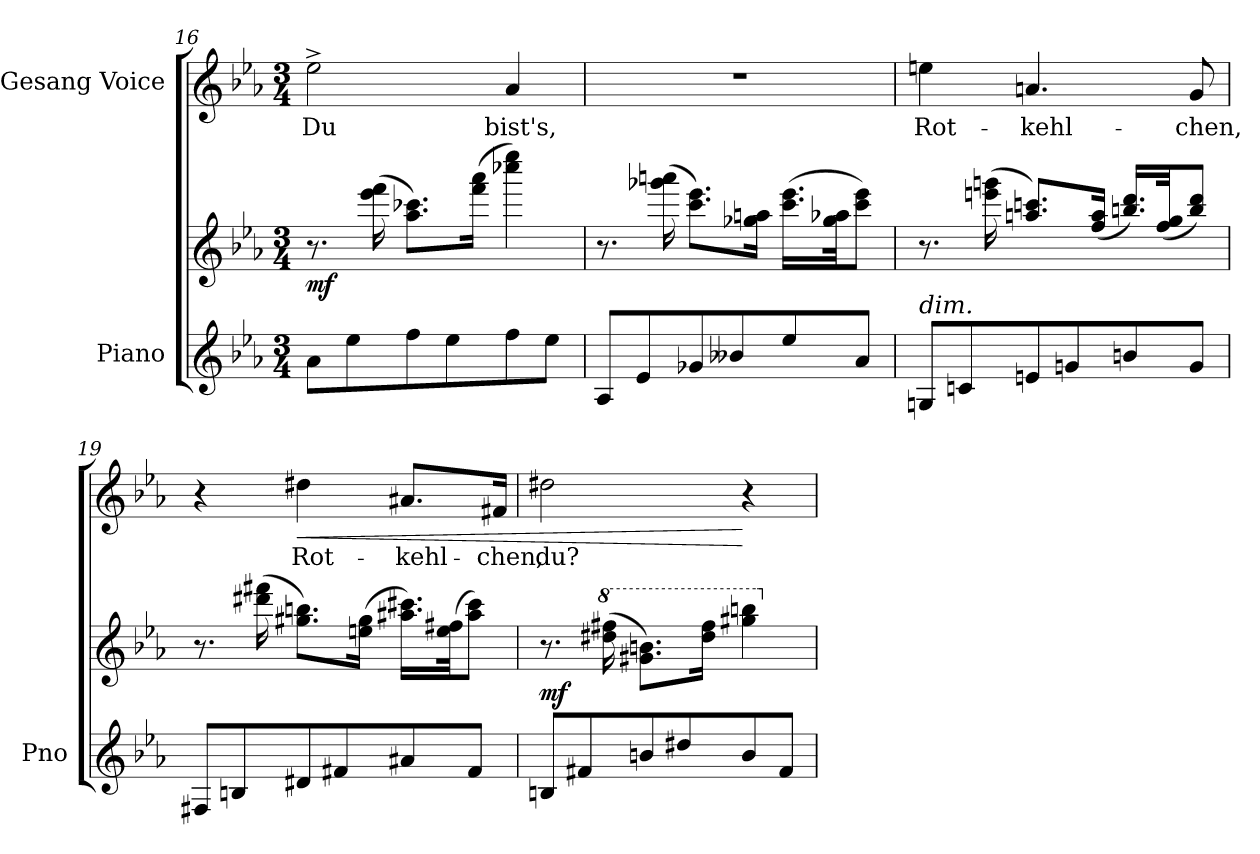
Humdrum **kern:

**kern	**kern	**dynam	**kern	**text	**dynam
*part2	*part2	*part2	*part1	*part1	*part1
*staff3	*staff2	*staff2/3	*staff1	*staff1	*staff1
*I"Piano	*	*	*I"Gesang Voice	*	*
*I'Pno	*	*	*	*	*
*clefG2	*clefG2	*	*clefG2	*	*
*k[b-e-a-]	*k[b-e-a-]	*	*k[b-e-a-]	*	*
*M3/4	*M3/4	*	*M3/4	*	*
=16	=16	=16	=16	=16	=16
!	!	!LO:DY:b	!	!LO:LY:b	!
8a-\L	8.r	mf	2ee-^\	Du	.
8ee-\	.	.	.	.	.
.	(16eee-\ 16fff\	.	.	.	.
8ff\	8.aa-\ 8.ccc-X\L)	.	.	.	.
8ee-\	.	.	.	.	.
.	(16fff\ 16aaa-\Jk	.	.	.	.
!	!	!	!	!LO:LY:b	!
8ff\	4cccc-X\ 4eeee-\)	.	4a-/	bist's,	.
8ee-\J	.	.	.	.	.
=17	=17	=17	=17	=17	=17
8A-/L	8.r	.	2.r	.	.
8e-/	.	.	.	.	.
.	(16ggg-X\ 16aaan\	.	.	.	.
8g-X/	8.ccc\ 8.eee-\L)	.	.	.	.
8b--X/	.	.	.	.	.
.	16gg-X\ 16aan\Jk	.	.	.	.
8ee-/	(16.ccc\ 16.eee-\LL	.	.	.	.
.	32gg-\ 32aa-X\JK	.	.	.	.
8a-/J	8ccc\ 8eee-\J)	.	.	.	.
!!LO:LB:g=z
=18	=18	=18	=18	=18	=18
!LO:TX:a:i:t=dim.	!	!	!	!	!
!	!	!	!	!LO:LY:b	!
8Gn/L	8.r	.	4een\	Rot-	.
8cn/	.	.	.	.	.
.	(16eeen\ 16gggn\	.	.	.	.
!	!	!	!	!LO:LY:b	!
8en/	8.aan/ 8.cccn/L)	.	4.an/	-kehl-	.
8gn/	.	.	.	.	.
.	(16ff/ 16aa/Jk	.	.	.	.
8bn/	16.bbn/ 16.ddd/LL)	.	.	.	.
.	(32ff/ 32gg/JK	.	.	.	.
!	!	!	!	!LO:LY:b	!
8g/J	8bb/ 8ddd/J)	.	8g/	-chen,	.
=19	=19	=19	=19	=19	=19
8F#X/L	8.r	.	4r	.	.
8Bn/	.	.	.	.	.
.	(16ddd#X\ 16fff#X\	.	.	.	.
!	!	!	!	!LO:LY:b	!LO:HP:b
8d#X/	8.gg#X\ 8.bbn\L)	.	4dd#X\	Rot-	<
8f#X/	.	.	.	.	.
.	(16een\ 16gg#\Jk	.	.	.	.
!	!	!	!	!LO:LY:b	!
8a#X/	16.aa#X\ 16.ccc#X\LL)	.	8.a#X/L	-kehl-	.
.	(32ee\ 32ff#X\JK	.	.	.	.
8f#/J	8aa#\ 8ccc#\J)	.	.	.	.
!	!	!	!	!LO:LY:b	!
.	.	.	16f#X/Jk	-chen,	.
=20	=20	=20	=20	=20	=20
!	!	!LO:DY:a=2	!	!LO:LY:b	!
8Bn/L	8.r	mf	2dd#X\	du?	.
8f#X/	.	.	.	.	.
*	*8va	*	*	*	*
.	(16ddd#X\ 16fff#X\	.	.	.	.
8bn/	8.gg#X\ 8.bbn\L)	.	.	.	.
8dd#X/	.	.	.	.	.
.	16ddd#\ 16fff#\Jk	.	.	.	.
8b/	4ggg#X\ 4bbbn\	.	4r	.	[
8f#/J	.	.	.	.	.
*	*X8va	*	*	*	*
=	=	=	=	=	=
*-	*-	*-	*-	*-	*-
